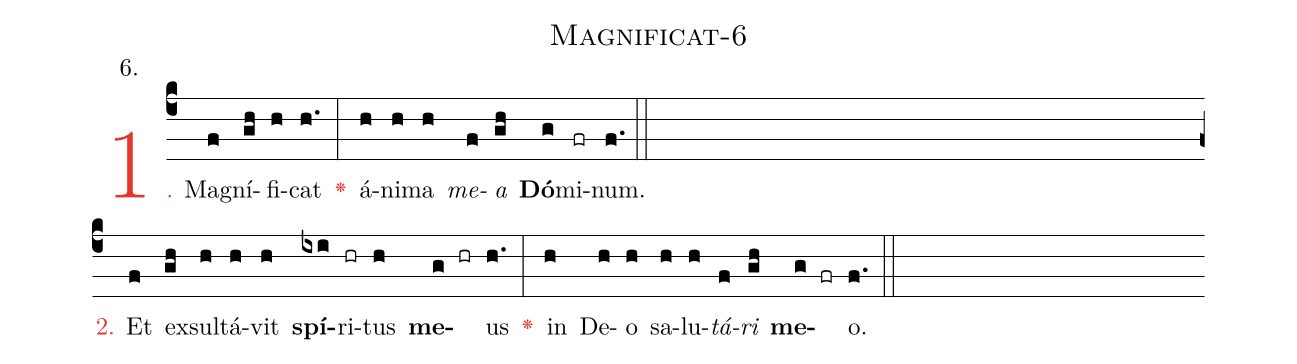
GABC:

name: Magnificat-6;
annotation: 6.;
%%
(c4)<c>1.</c> Ma(f)gní(gh)fi(h)cat(h.) <c><v>\greheightstar</v></c>(:) á(h)ni(h)ma(h) <i>me</i>(f)<i>a</i>(gh) <b>Dó</b>(g)mi(fr)num.(f.) (::) (Z)
<c>2.</c> Et(f) ex(gh)sul(h)tá(h)vit(h) <b>spí</b>(ixi)ri(hr)tus(h) <b>me</b>(g hr)us(h.) <c><v>\greheightstar</v></c>(:) in(h) De(h)o(h) sa(h)lu(h)<i>tá</i>(f)<i>ri</i>(gh) <b>me</b>(g fr)o.(f.) (::)


%E(h) u(h) o(f) u(gh) a(g) e.(f.) (::)
